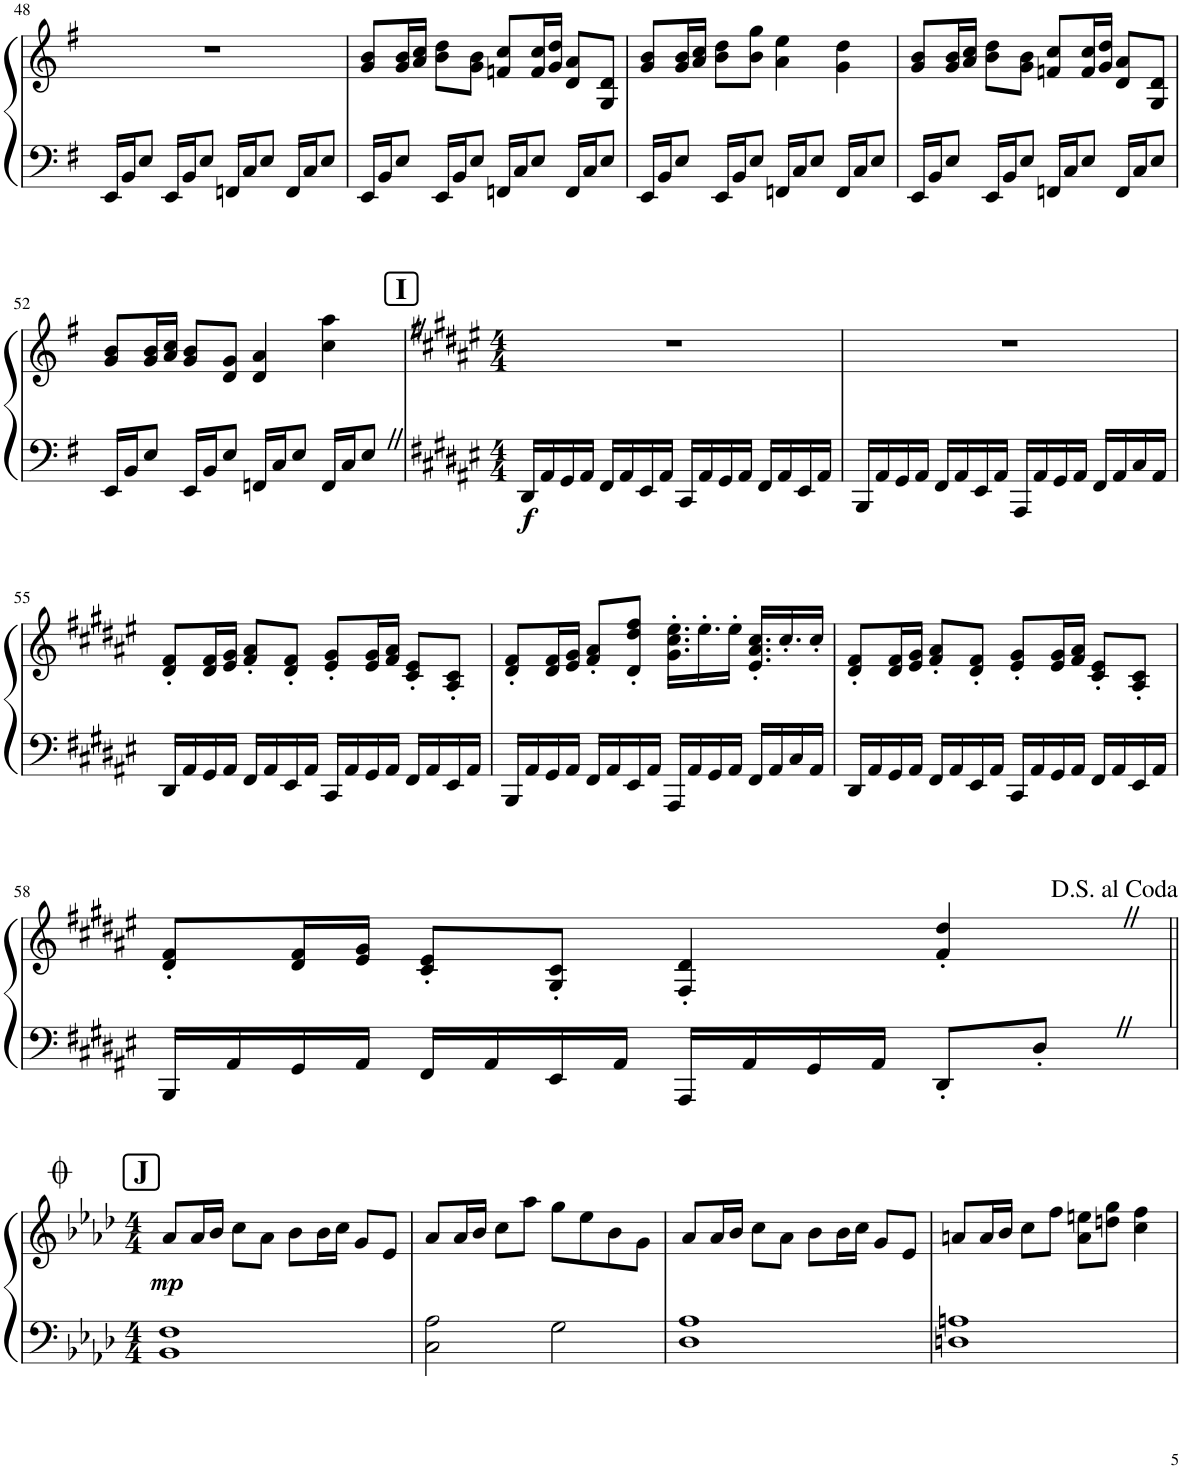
**kern	**kern	**dynam
*part1	*part1	*part1
*staff2	*staff1	*staff1/2
*I"Piano	*	*
*I'Pno.	*	*
!!LO:PB:g=z
*clefF4	*clefG2	*
*k[f#]	*k[f#]	*
*M4/4	*M4/4	*
=48	=48	=48
16EE/LL	1r	.
16BB/J	.	.
8E/J	.	.
16EE/LL	.	.
16BB/J	.	.
8E/J	.	.
16FFn/LL	.	.
16C/J	.	.
8E/J	.	.
16FF/LL	.	.
16C/J	.	.
8E/J	.	.
=49	=49	=49
16EE/LL	8g/ 8b/L	.
16BB/J	.	.
8E/J	16g/ 16b/L	.
.	16a/ 16cc/JJ	.
16EE/LL	8b\ 8dd\L	.
16BB/J	.	.
8E/J	8g\ 8b\J	.
16FFn/LL	8fn/ 8cc/L	.
16C/J	.	.
8E/J	16f/ 16cc/L	.
.	16g/ 16dd/JJ	.
16FF/LL	8d/ 8a/L	.
16C/J	.	.
8E/J	8G/ 8d/J	.
=50	=50	=50
16EE/LL	8g/ 8b/L	.
16BB/J	.	.
8E/J	16g/ 16b/L	.
.	16a/ 16cc/JJ	.
16EE/LL	8b\ 8dd\L	.
16BB/J	.	.
8E/J	8b\ 8gg\J	.
16FFn/LL	4a\ 4ee\	.
16C/J	.	.
8E/J	.	.
16FF/LL	4g\ 4dd\	.
16C/J	.	.
8E/J	.	.
=51	=51	=51
16EE/LL	8g/ 8b/L	.
16BB/J	.	.
8E/J	16g/ 16b/L	.
.	16a/ 16cc/JJ	.
16EE/LL	8b\ 8dd\L	.
16BB/J	.	.
8E/J	8g\ 8b\J	.
16FFn/LL	8fn/ 8cc/L	.
16C/J	.	.
8E/J	16f/ 16cc/L	.
.	16g/ 16dd/JJ	.
16FF/LL	8d/ 8a/L	.
16C/J	.	.
8E/J	8G/ 8d/J	.
!!LO:LB:g=z
=52	=52	=52
16EE/LL	8g/ 8b/L	.
16BB/J	.	.
8E/J	16g/ 16b/L	.
.	16a/ 16cc/JJ	.
16EE/LL	8g/ 8b/L	.
16BB/J	.	.
8E/J	8d/ 8g/J	.
16FFn/LL	4d/ 4a/	.
16C/J	.	.
8E/J	.	.
16FF/LL	4cc\ 4aa\	.
16C/J	.	.
8E/J	.	.
!!LO:REH:place=s1:a:B:cj:fs=14:t=I
=53	=53	=53
*k[f#c#g#d#a#e#]	*k[f#c#g#d#a#e#]	*
*M4/4	*M4/4	*
!	!	!LO:DY:b=2
16DD#/LL	1r	f
16AA#/	.	.
16GG#/	.	.
16AA#/JJ	.	.
16FF#/LL	.	.
16AA#/	.	.
16EE#/	.	.
16AA#/JJ	.	.
16CC#/LL	.	.
16AA#/	.	.
16GG#/	.	.
16AA#/JJ	.	.
16FF#/LL	.	.
16AA#/	.	.
16EE#/	.	.
16AA#/JJ	.	.
=54	=54	=54
16BBB/LL	1r	.
16AA#/	.	.
16GG#/	.	.
16AA#/JJ	.	.
16FF#/LL	.	.
16AA#/	.	.
16EE#/	.	.
16AA#/JJ	.	.
16AAA#/LL	.	.
16AA#/	.	.
16GG#/	.	.
16AA#/JJ	.	.
16FF#/LL	.	.
16AA#/	.	.
16C#/	.	.
16AA#/JJ	.	.
!!LO:LB:g=z
=55	=55	=55
16DD#/LL	8d#/' 8f#/'L	.
16AA#/	.	.
16GG#/	16d#/ 16f#/L	.
16AA#/JJ	16e#/ 16g#/JJ	.
16FF#/LL	8f#/' 8a#/'L	.
16AA#/	.	.
16EE#/	8d#/' 8f#/'J	.
16AA#/JJ	.	.
16CC#/LL	8e#/' 8g#/'L	.
16AA#/	.	.
16GG#/	16e#/ 16g#/L	.
16AA#/JJ	16f#/ 16a#/JJ	.
16FF#/LL	8c#/' 8e#/'L	.
16AA#/	.	.
16EE#/	8A#/' 8c#/'J	.
16AA#/JJ	.	.
=56	=56	=56
16BBB/LL	8d#/' 8f#/'L	.
16AA#/	.	.
16GG#/	16d#/ 16f#/L	.
16AA#/JJ	16e#/ 16g#/JJ	.
16FF#/LL	8f#/' 8a#/'L	.
16AA#/	.	.
16EE#/	8d#/' 8dd#/' 8ff#/'J	.
16AA#/JJ	.	.
16AAA#/LL	16.g#\' 16.cc#\' 16.ee#\'LL	.
16AA#/	.	.
.	16.ee#'\	.
16GG#/	.	.
16AA#/JJ	16ee#'\JJ	.
16FF#/LL	16.e#/' 16.a#/' 16.cc#/'LL	.
16AA#/	.	.
.	16.cc#'/	.
16C#/	.	.
16AA#/JJ	16cc#'/JJ	.
=57	=57	=57
16DD#/LL	8d#/' 8f#/'L	.
16AA#/	.	.
16GG#/	16d#/ 16f#/L	.
16AA#/JJ	16e#/ 16g#/JJ	.
16FF#/LL	8f#/' 8a#/'L	.
16AA#/	.	.
16EE#/	8d#/' 8f#/'J	.
16AA#/JJ	.	.
16CC#/LL	8e#/' 8g#/'L	.
16AA#/	.	.
16GG#/	16e#/ 16g#/L	.
16AA#/JJ	16f#/ 16a#/JJ	.
16FF#/LL	8c#/' 8e#/'L	.
16AA#/	.	.
16EE#/	8A#/' 8c#/'J	.
16AA#/JJ	.	.
!!LO:LB:g=z
=58	=58	=58
16BBB/LL	8d#/' 8f#/'L	.
16AA#/	.	.
16GG#/	16d#/ 16f#/L	.
16AA#/JJ	16e#/ 16g#/JJ	.
16FF#/LL	8c#/' 8e#/'L	.
16AA#/	.	.
16EE#/	8G#/' 8c#/'J	.
16AA#/JJ	.	.
16AAA#/LL	4F#/' 4d#/'	.
16AA#/	.	.
16GG#/	.	.
16AA#/JJ	.	.
8DD#'/L	4f#/' 4dd#/'	.
8D#'/J	.	.
!!LO:LB:g=z
!!LO:REH:place=s1:a:B:cj:fs=14:t=J
=1||	=1||	=1||
*clefF4	*clefG2	*
*k[b-e-a-d-]	*k[b-e-a-d-]	*
*M4/4	*M4/4	*
!	!	!LO:DY:b
1BB- 1F	8a-/L	mp
.	16a-/L	.
.	16b-/JJ	.
.	8cc\L	.
.	8a-\J	.
.	8b-\L	.
.	16b-\L	.
.	16cc\JJ	.
.	8g/L	.
.	8e-/J	.
=2	=2	=2
2C\ 2A-\	8a-/L	.
.	16a-/L	.
.	16b-/JJ	.
.	8cc\L	.
.	8aa-\J	.
2G\	8gg\L	.
.	8ee-\	.
.	8b-\	.
.	8g\J	.
=3	=3	=3
1D- 1A-	8a-/L	.
.	16a-/L	.
.	16b-/JJ	.
.	8cc\L	.
.	8a-\J	.
.	8b-\L	.
.	16b-\L	.
.	16cc\JJ	.
.	8g/L	.
.	8e-/J	.
=4	=4	=4
1Dn 1An	8an/L	.
.	16a/L	.
.	16b-/JJ	.
.	8cc\L	.
.	8ff\J	.
.	8a\ 8een\L	.
.	8ddn\ 8gg\J	.
.	4cc\ 4ff\	.
=	=	=
*-	*-	*-
